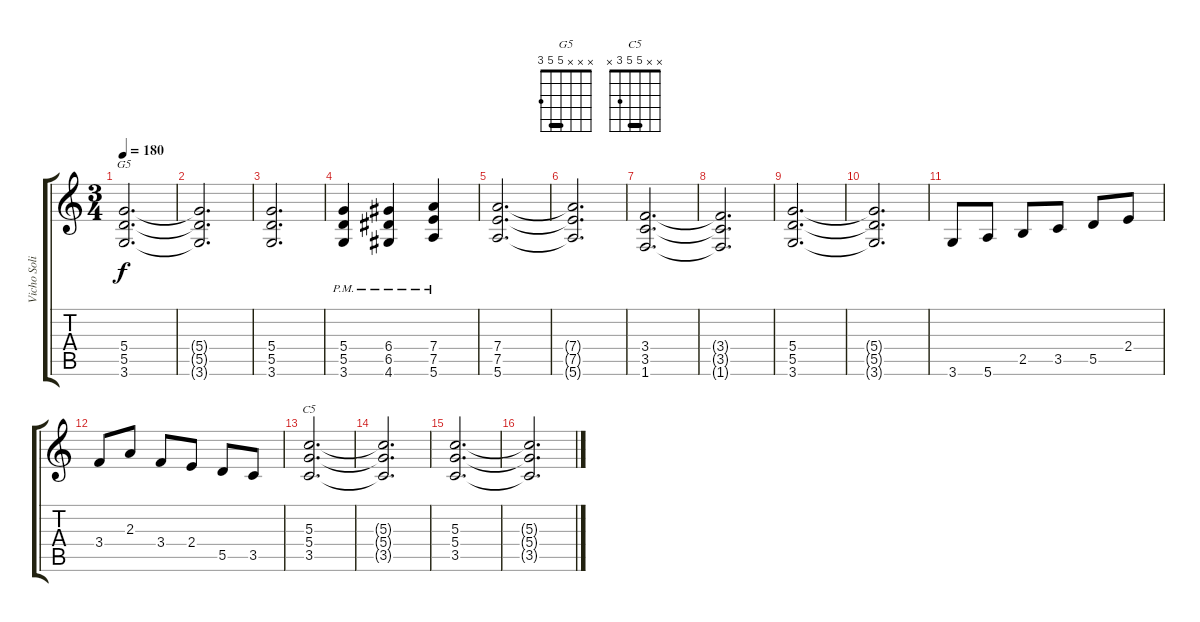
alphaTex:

\track ("Vicho Solis" "Vicho Soli") {instrument distortionguitar}
\staff {score tabs}
\tuning (E4 B3 G3 D3 A2 E2) {hide}
\chord ("G5" x x x 5 5 3) {barre 5}
\chord ("C5" x x 5 5 3 x) {barre 5}
\ts (3 4)
\tempo 180
\clef g2
\ks c
(5.4 5.5 3.6).2{d ch "G5" dy f} |
(5.4{t} 5.5{t} 3.6{t}).2{d} |
(5.4 5.5 3.6).2{d} |
(5.4{pm} 5.5{pm} 3.6{pm}).4 (6.4{pm} 6.5{pm} 4.6{pm}).4 (7.4{pm} 7.5{pm} 5.6{pm}).4 |
(7.4 7.5 5.6).2{d} |
(7.4{t} 7.5{t} 5.6{t}).2{d} |
(3.4 3.5 1.6).2{d} |
(3.4{t} 3.5{t} 1.6{t}).2{d} |
(5.4 5.5 3.6).2{d} |
(5.4{t} 5.5{t} 3.6{t}).2{d} |
3.6.8 5.6.8 2.5.8 3.5.8 5.5.8 2.4.8 |
3.4.8 2.3.8 3.4.8 2.4.8 5.5.8 3.5.8 |
(5.3 5.4 3.5).2{d ch "C5"} |
(5.3{t} 5.4{t} 3.5{t}).2{d} |
(5.3 5.4 3.5).2{d} |
(5.3{t} 5.4{t} 3.5{t}).2{d}
